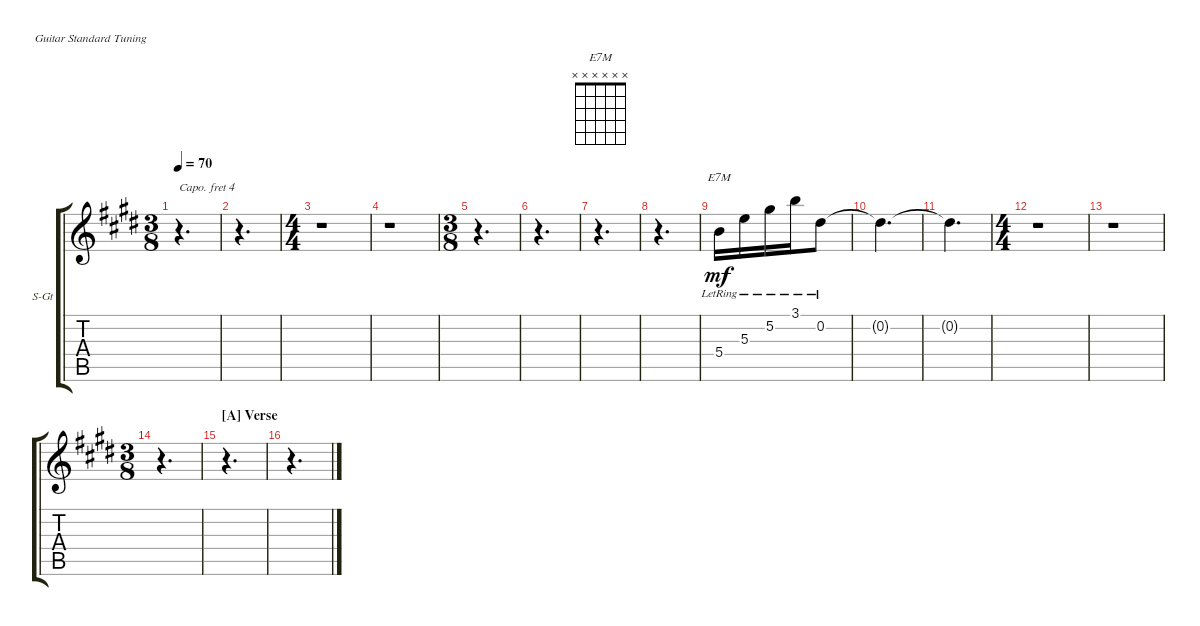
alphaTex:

\defaultSystemsLayout 4
\bracketExtendMode groupsimilarinstruments
\firstSystemTrackNameOrientation horizontal
\otherSystemsTrackNameOrientation horizontal
\track ("Steel Guitar" "S-Gt") {instrument acousticguitarsteel}
\staff {score tabs}
\capo 4
\tuning (E4 B3 G3 D3 A2 E2)
\chord ("E7M" x x x x x x)
\ts (3 8)
\tempo 70
\clef g2
\scale
0.333333
\ks e
r.4{d dy mf} |
\scale
0.333333 r.4{d} |
\ts (4 4)
\scale
0.414085 r.1 |
\scale
0.171831 r.1 |
\ts (3 8)
\scale
0.414085 r.4{d} |
\scale
0.333333 r.4{d} |
\scale
0.333333 r.4{d} |
\scale
0.333333 r.4{d} |
\scale
0.333333 5.4{lr}.16{ch "E7M"} 5.3{lr}.16 5.2{lr}.16 3.1{lr}.16 0.2{lr}.8 |
\scale
0.333333 0.2{t}.4{d} |
\scale
0.333333 0.2{t}.4{d} |
\ts (4 4)
r.1 |
r.1 |
\ts (3 8)
r.4{d} |
\section ("A" "Verse")
r.4{d} |
r.4{d}
